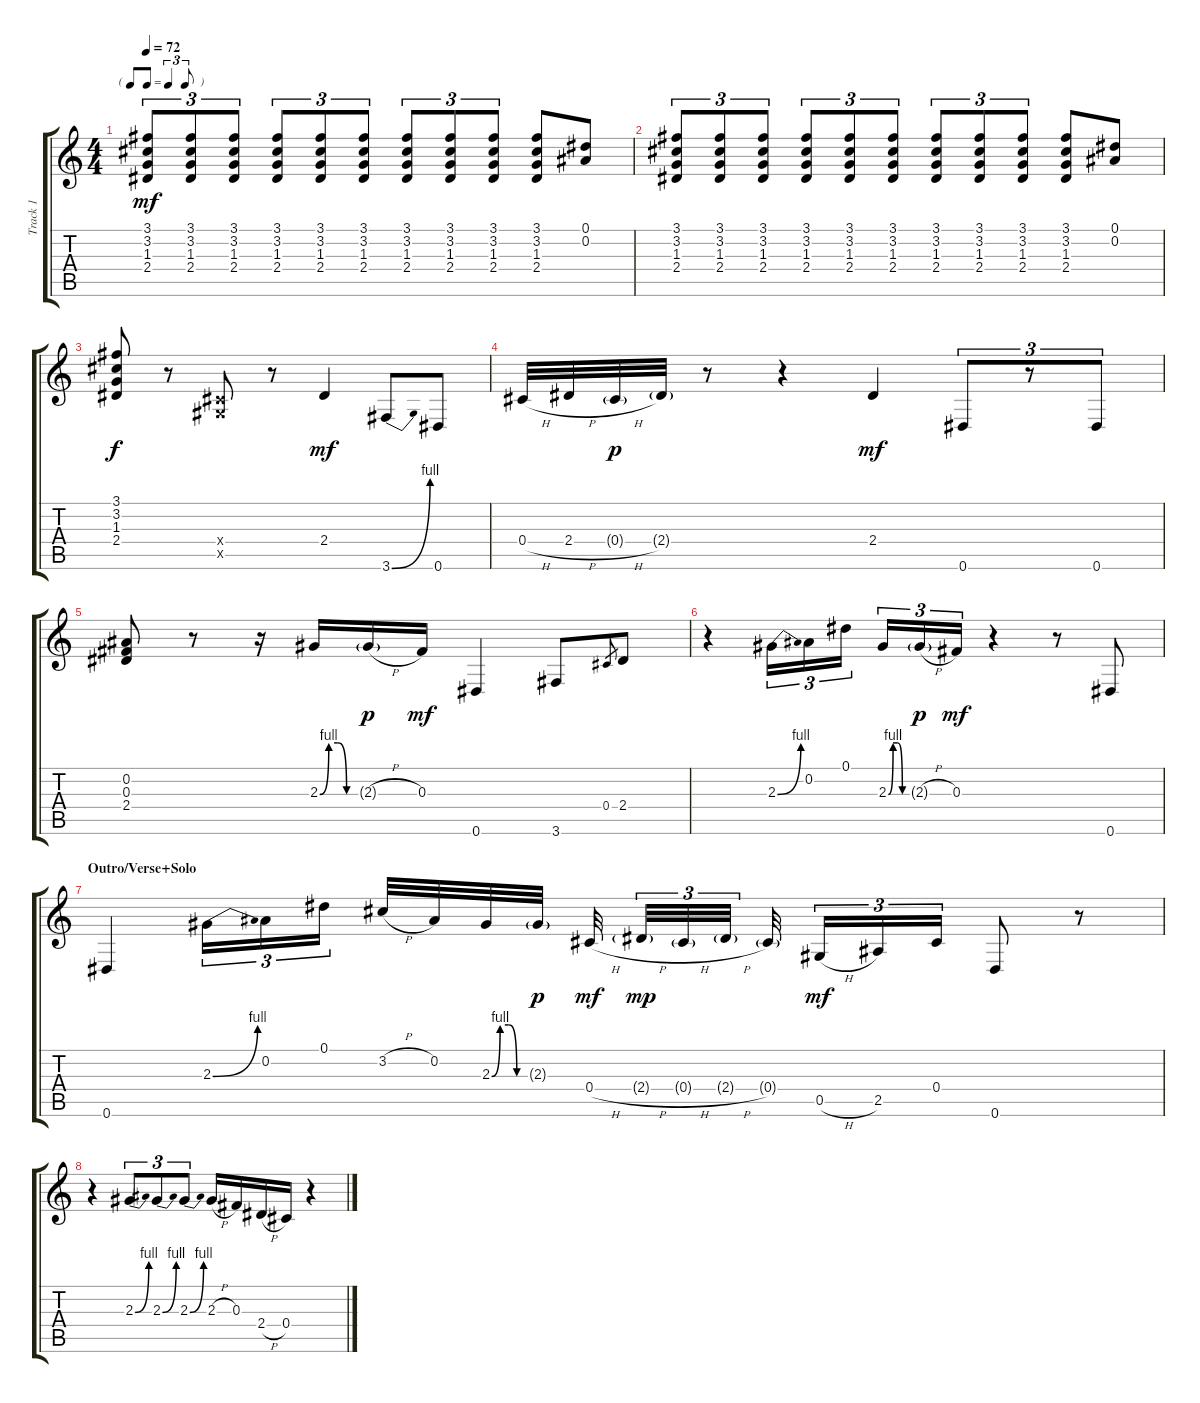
\track ("Track 1" "Track 1") {instrument distortionguitar}
\staff {score tabs}
\tuning (Eb4 Bb3 Gb3 Db3 Ab2 Eb2) {hide}
\ts (4 4)
\tf triplet8th
\tempo 72
\clef g2
\ks c
(3.1 3.2 1.3 2.4).8{tu (3 2) dy mf} (3.1 3.2 1.3 2.4).8{tu (3 2)} (3.1 3.2 1.3 2.4).8{tu (3 2)} (3.1 3.2 1.3 2.4).8{tu (3 2)} (3.1 3.2 1.3 2.4).8{tu (3 2)} (3.1 3.2 1.3 2.4).8{tu (3 2)} (3.1 3.2 1.3 2.4).8{tu (3 2)} (3.1 3.2 1.3 2.4).8{tu (3 2)} (3.1 3.2 1.3 2.4).8{tu (3 2)} (3.1 3.2 1.3 2.4).8 (0.1 0.2).8 |
(3.1 3.2 1.3 2.4).8{tu (3 2)} (3.1 3.2 1.3 2.4).8{tu (3 2)} (3.1 3.2 1.3 2.4).8{tu (3 2)} (3.1 3.2 1.3 2.4).8{tu (3 2)} (3.1 3.2 1.3 2.4).8{tu (3 2)} (3.1 3.2 1.3 2.4).8{tu (3 2)} (3.1 3.2 1.3 2.4).8{tu (3 2)} (3.1 3.2 1.3 2.4).8{tu (3 2)} (3.1 3.2 1.3 2.4).8{tu (3 2)} (3.1 3.2 1.3 2.4).8 (0.1 0.2).8 |
(3.1 3.2 1.3 2.4).8{dy f} r.8 (0.4{x} 0.5{x}).8 r.8 2.4.4{dy mf} 3.6{be (bend 0 0 60 4)}.8 0.6.8 |
0.4{h}.32 2.4{h}.32 0.4{h g}.32{dy p} 2.4{g}.32 r.8 r.4 2.4.4{dy mf} 0.6.8{tu (3 2)} r.8{tu (3 2)} 0.6.8{tu (3 2)} |
(0.2 0.3 2.4).8 r.8 r.16 2.3{be (custom 0 0 15 4 30 4 45 0 60 0)}.16 2.3{h g}.16{dy p} 0.3.16{dy mf} 0.6.4 3.6.8 0.4.8{gr} 2.4.8 |
r.4 2.3{be (bend 0 0 60 4)}.16{tu (3 2)} 0.2.16{tu (3 2)} 0.1.16{tu (3 2) beam splitsecondary} 2.3{be (custom 0 0 15 4 30 4 45 0 60 0)}.16{tu (3 2)} 2.3{h g}.16{tu (3 2) dy p} 0.3.16{tu (3 2) dy mf} r.4 r.8 0.6.8 |
\section ("" "Outro/Verse+Solo")
0.6.4 2.3{be (bend 0 0 60 4)}.16{tu (3 2)} 0.2.16{tu (3 2)} 0.1.16{tu (3 2) beam splitsecondary} 3.2{h}.32 0.2.32 2.3{be (custom 0 0 15 4 30 4 45 0 60 0)}.32 2.3{g}.32{dy p} 0.4{h}.32{dy mf beam splitsecondary} 2.4{h g}.32{tu (3 2) dy mp} 0.4{h g}.32{tu (3 2)} 2.4{h g}.32{tu (3 2) beam splitsecondary} 0.4{g}.32{beam splitsecondary} 0.5{h}.16{tu (3 2) dy mf} 2.5.16{tu (3 2)} 0.4.16{tu (3 2)} 0.6.8 r.8 |
r.4 2.3{be (bend 0 0 60 4)}.8{tu (3 2)} 2.3{be (bend 0 0 60 4)}.8{tu (3 2)} 2.3{be (bend 0 0 60 4)}.8{tu (3 2)} 2.3{h}.16 0.3.16 2.4{h}.16 0.4.16 r.4
